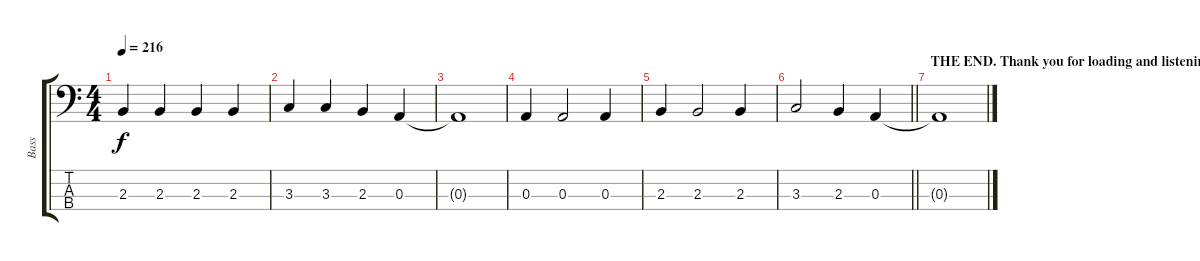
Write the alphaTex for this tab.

\track ("Bass" "Bass") {instrument electricbasspick}
\staff {score tabs}
\tuning (G2 D2 A1 E1) {hide}
\ts (4 4)
\tempo 216
\clef f4
\ks c
2.3.4{dy f} 2.3.4 2.3.4 2.3.4 |
3.3.4 3.3.4 2.3.4 0.3.4 |
0.3{t}.1 |
0.3.4 0.3.2 0.3.4 |
2.3.4 2.3.2 2.3.4 |
\barLineRight lightlight
3.3.2 2.3.4 0.3.4 |
\section ("" "THE END. Thank you for loading and listening to my TAB!")
0.3{t}.1
